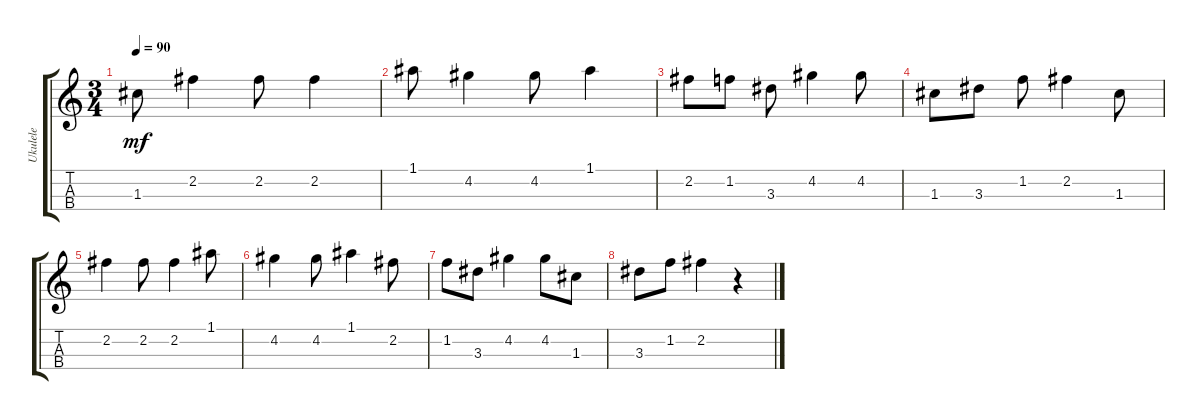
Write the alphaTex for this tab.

\track ("Ukulele" "Ukulele") {instrument acousticguitarnylon}
\staff {score tabs}
\tuning (A4 E4 C4 G4) {hide}
\ts (3 4)
\tempo 90
\clef g2
\ks c
1.3.8{dy mf instrument acousticguitarnylon} 2.2.4 2.2.8 2.2.4 |
1.1.8 4.2.4 4.2.8 1.1.4 |
2.2.8 1.2.8 3.3.8 4.2.4 4.2.8 |
1.3.8 3.3.8 1.2.8 2.2.4 1.3.8 |
2.2.4 2.2.8 2.2.4 1.1.8 |
4.2.4 4.2.8 1.1.4 2.2.8 |
1.2.8 3.3.8 4.2.4 4.2.8 1.3.8 |
3.3.8 1.2.8 2.2.4 r.4
